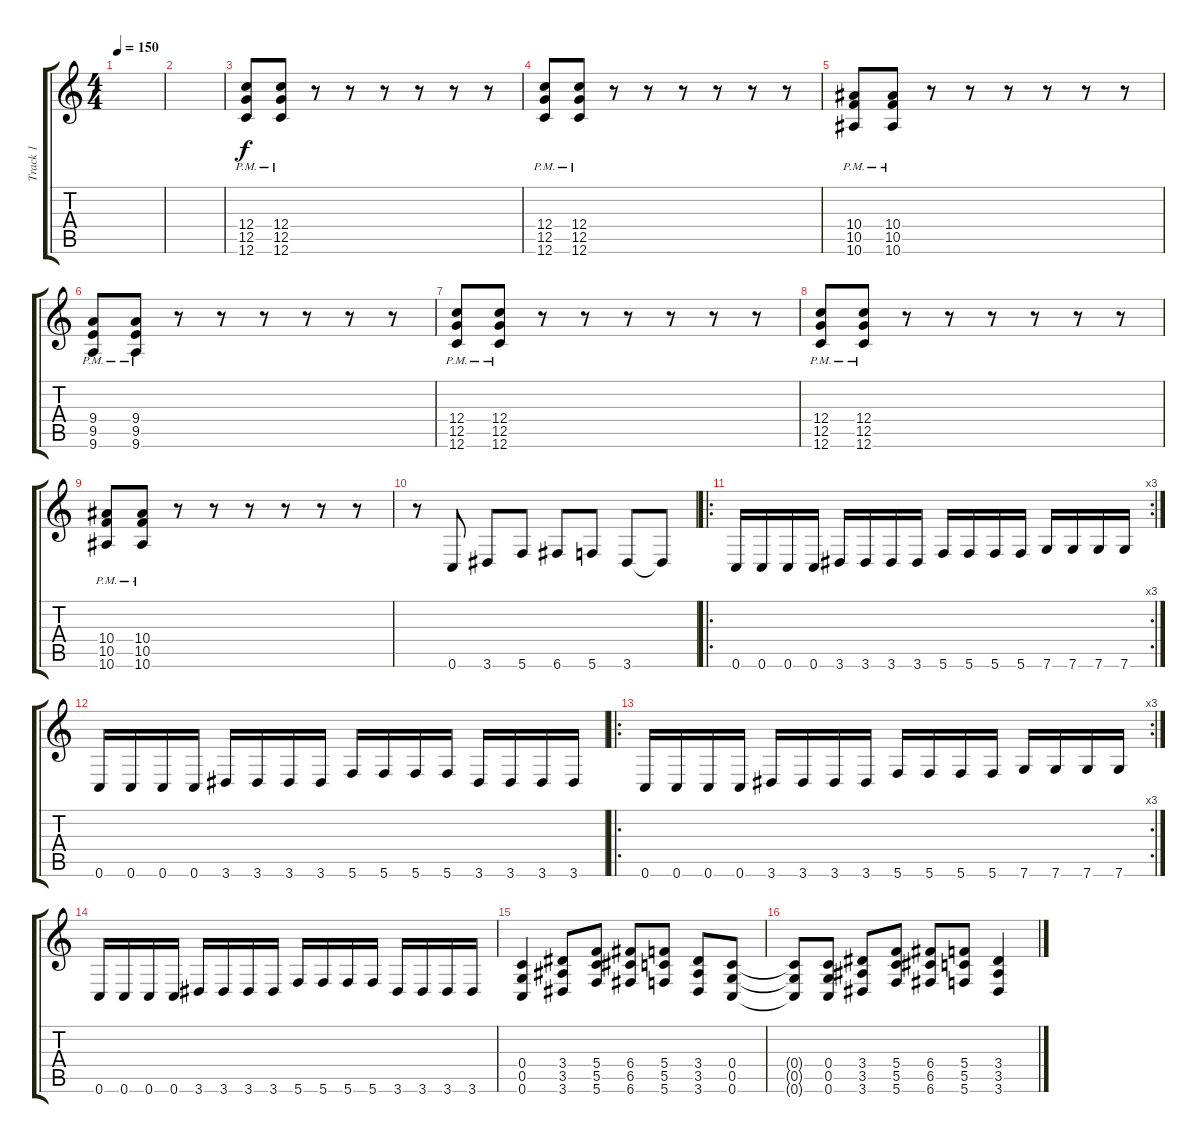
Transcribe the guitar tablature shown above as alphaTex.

\track ("Track 1" "Track 1") {instrument distortionguitar}
\staff {score tabs}
\tuning (D4 A3 F3 C3 G2 C2) {hide}
\ts (4 4)
\tempo 150
\clef g2
\ks c
|
|
(12.4 12.5{pm} 12.6).8 (12.4 12.5{pm} 12.6).8 r.8 r.8 r.8 r.8 r.8 r.8 |
(12.4 12.5{pm} 12.6).8 (12.4 12.5{pm} 12.6).8 r.8 r.8 r.8 r.8 r.8 r.8 |
(10.4{pm} 10.5{pm} 10.6).8 (10.4{pm} 10.5{pm} 10.6).8 r.8 r.8 r.8 r.8 r.8 r.8 |
(9.4{pm} 9.5{pm} 9.6).8 (9.4{pm} 9.5{pm} 9.6).8 r.8 r.8 r.8 r.8 r.8 r.8 |
(12.4 12.5{pm} 12.6).8 (12.4 12.5{pm} 12.6).8 r.8 r.8 r.8 r.8 r.8 r.8 |
(12.4 12.5{pm} 12.6).8 (12.4 12.5{pm} 12.6).8 r.8 r.8 r.8 r.8 r.8 r.8 |
(10.4{pm} 10.5{pm} 10.6).8 (10.4{pm} 10.5{pm} 10.6).8 r.8 r.8 r.8 r.8 r.8 r.8 |
r.8 0.6.8 3.6.8 5.6.8 6.6.8 5.6.8 3.6.8 3.6{t}.8 |
\ro
\rc 3
0.6.16 0.6.16 0.6.16 0.6.16 3.6.16 3.6.16 3.6.16 3.6.16 5.6.16 5.6.16 5.6.16 5.6.16 7.6.16 7.6.16 7.6.16 7.6.16 |
0.6.16 0.6.16 0.6.16 0.6.16 3.6.16 3.6.16 3.6.16 3.6.16 5.6.16 5.6.16 5.6.16 5.6.16 3.6.16 3.6.16 3.6.16 3.6.16 |
\ro
\rc 3
0.6.16 0.6.16 0.6.16 0.6.16 3.6.16 3.6.16 3.6.16 3.6.16 5.6.16 5.6.16 5.6.16 5.6.16 7.6.16 7.6.16 7.6.16 7.6.16 |
0.6.16 0.6.16 0.6.16 0.6.16 3.6.16 3.6.16 3.6.16 3.6.16 5.6.16 5.6.16 5.6.16 5.6.16 3.6.16 3.6.16 3.6.16 3.6.16 |
(0.4 0.5 0.6).4 (3.4 3.5 3.6).8 (5.4 5.5 5.6).8 (6.4 6.5 6.6).8 (5.4 5.5 5.6).8 (3.4 3.5 3.6).8 (0.4 0.5 0.6).8 |
(0.4{t} 0.5{t} 0.6{t}).8 (0.4 0.5 0.6).8 (3.4 3.5 3.6).8 (5.4 5.5 5.6).8 (6.4 6.5 6.6).8 (5.4 5.5 5.6).8 (3.4 3.5 3.6).4
